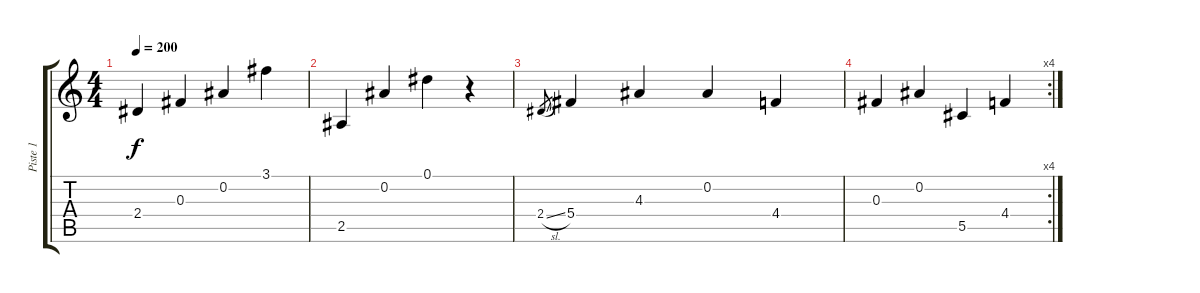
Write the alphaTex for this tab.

\track ("Piste 1" "Piste 1") {instrument acousticguitarsteel}
\staff {score tabs}
\tuning (Eb4 Bb3 Gb3 Db3 Ab2 Eb2) {hide}
\ts (4 4)
\tempo 200
\clef g2
\ks c
2.4.4{dy f instrument acousticguitarsteel} 0.3.4 0.2.4 3.1.4 |
2.5.4 0.2.4 0.1.4 r.4 |
2.4{sl}.8{gr} 5.4.4 4.3.4 0.2.4 4.4.4 |
\rc 4
0.3.4 0.2.4 5.5.4 4.4.4
